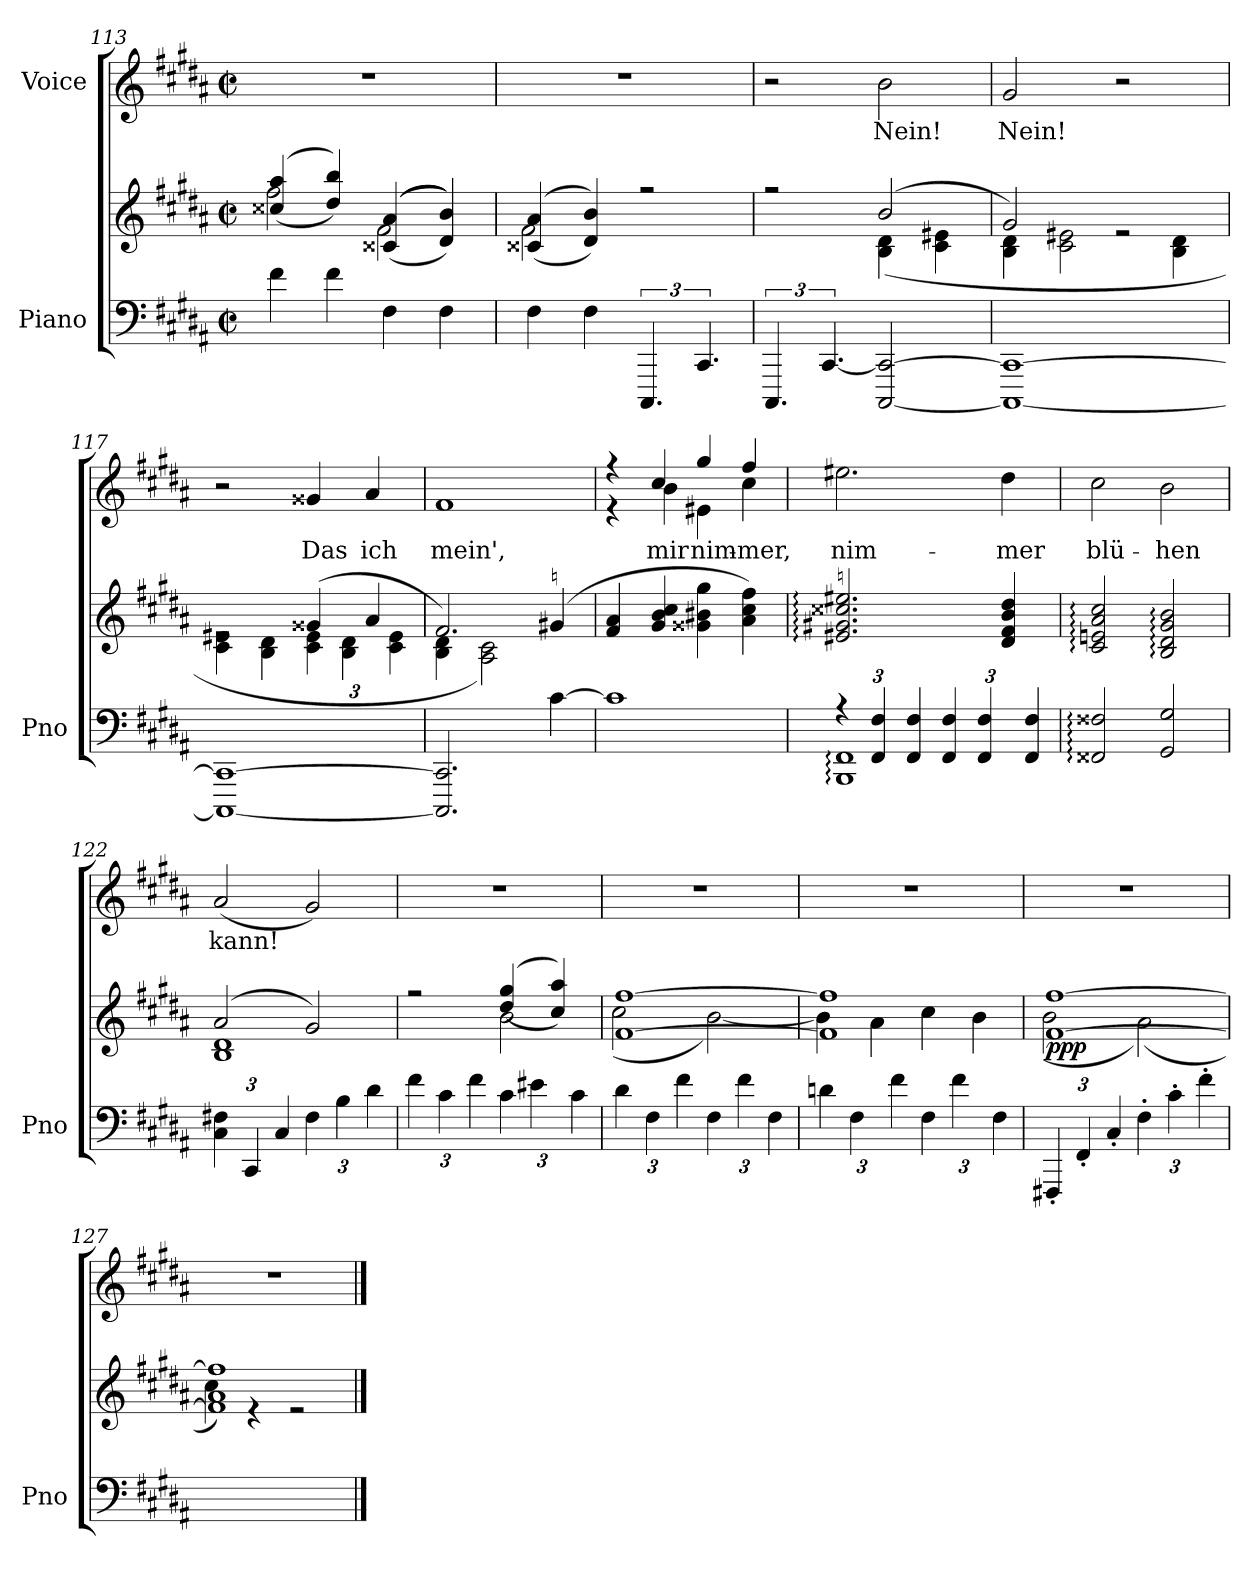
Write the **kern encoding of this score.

**kern	**kern	**dynam	**kern	**text
*part2	*part2	*part2	*part1	*part1
*staff3	*staff2	*staff2/3	*staff1	*staff1
*I"Piano	*	*	*I"Voice	*
*I'Pno	*	*	*	*
*clefF4	*clefG2	*	*clefG2	*
*k[f#c#g#d#a#]	*k[f#c#g#d#a#]	*	*k[f#c#g#d#a#]	*
*M2/2	*M2/2	*	*M2/2	*
*met(c|)	*met(c|)	*	*met(c|)	*
=113	=113	=113	=113	=113
*	*^	*	*	*
4f#\	((4cc##X/ 4aa#/	2ff#\	.	1r	.
4f#\	4dd#/ 4bb/))	.	.	.	.
4F#\	((((4c##X/ 4a#/	2f#\	.	.	.
4F#\	4d#/ 4b/))))	.	.	.	.
=114	=114	=114	=114	=114	=114
4F#\	((4c##X/ 4a#/	2f#\	.	1r	.
4F#\	4d#/ 4b/))	.	.	.	.
6.CCC#/	2ryy	2rff	.	.	.
6.CC#/	.	.	.	.	.
!!LO:LB:g=z
=115	=115	=115	=115	=115	=115
6.CCC#/	2ryy	2rff	.	2r	.
[6.CC#/	.	.	.	.	.
!	!	!	!	!	!LO:LY:b
[2CCC#/ 2CC#/_	(2b/	(4B\ 4d#\	.	2b\	Nein!
.	.	4c#\ 4e#X\	.	.	.
=116	=116	=116	=116	=116	=116
!	!	!	!	!	!LO:LY:b
1CCC#_ 1CC#_	2g#/)	4B\ 4d#\	.	2g#/	Nein!
.	.	2c#\ 2e#X\	.	.	.
.	2re	.	.	2r	.
.	.	4B\ 4d#\	.	.	.
=117	=117	=117	=117	=117	=117
1CCC#_ 1CC#_	2re	4c#\ 4e#X\	.	2r	.
.	.	4B\ 4d#\	.	.	.
*	*	*Xbrackettup	*	*	*
!	!	!	!	!	!LO:LY:b
.	(4g##X/	6c#\ 6e#\	.	4g##X/	Das
.	.	6B\ 6d#\	.	.	.
!	!	!	!	!	!LO:LY:b
.	4a#/	.	.	4a#/	ich
.	.	6c#\ 6e#\	.	.	.
=118	=118	=118	=118	=118	=118
!	!	!	!	!	!LO:LY:b
2.CCC#/] 2.CC#/]	2.f#/)	4B\ 4d#\	.	1f#	mein',
.	.	2A#\ 2c#\)	.	.	.
!	!LO:TX:a:t=♮	!	!	!	!
[4c#\	(4g#X/	4rgyy	.	.	.
*	*v	*v	*	*	*
=119	=119	=119	=119	=119
*	*	*	*^	*
1c#]	4f#/ 4a#/	.	4r	4r	.
!	!	!	!	!	!LO:LY:b
.	4g#/ 4b/ 4cc#/	.	4cc#/	4b!\	mir
!	!	!	!	!	!LO:LY:b
.	4g##X\ 4b#X\ 4gg#\	.	4gg#/	4e#X!\	nim-
!	!	!	!	!	!LO:LY:b
.	4a#\ 4cc#\ 4ff#\)	.	4ff#/	4cc#!\	-mer,
*	*	*	*v	*v	*
=120	=120	=120	=120	=120
*Xbrackettup	*	*	*	*
*^	*	*	*^	*
!	!	!LO:TX:a:t=♮	!	!	!	!
!	!	!	!	!	!	!LO:LY:b
*	*	*	*	*v	*v	*
6r	1BBB: 1FF#:	2.e#X/: 2.g#X/: 2.cc##X/: 2.ee#X/:	.	2.ee#X\	nim-
6FF#/ 6F#/	.	.	.	.	.
6FF#/ 6F#/	.	.	.	.	.
6FF#/ 6F#/	.	.	.	.	.
6FF#/ 6F#/	.	.	.	.	.
!	!	!	!	!	!LO:LY:b
.	.	4d#/ 4f#/ 4b/ 4dd#/	.	4dd#\	-mer
6FF#/ 6F#/	.	.	.	.	.
*v	*v	*	*	*	*
!!LO:LB:g=z
=121	=121	=121	=121	=121
!	!	!	!	!LO:LY:b
2FF##X/: 2F##X/:	2c#/: 2en/: 2a#/: 2cc#/:	.	2cc#\	blü-
!	!	!	!	!LO:LY:b
2GG#/ 2G#/	2B/: 2d#/: 2g#/: 2b/:	.	2b\	-hen
=122	=122	=122	=122	=122
*	*^	*	*	*
!	!	!	!	!	!LO:LY:b
6C#\ 6F#X\	(2a#/	1B 1d#	.	(2a#/	kann!
6CC#/	.	.	.	.	.
6C#/	.	.	.	.	.
6F#\	2g#/)	.	.	2g#/)	.
6B\	.	.	.	.	.
6d#\	.	.	.	.	.
=123	=123	=123	=123	=123	=123
6f#\	2ryy	2rff	.	1r	.
6c#\	.	.	.	.	.
6f#\	.	.	.	.	.
6c#\	((>4dd#/ 4gg#/	2b\	.	.	.
6e#X\	.	.	.	.	.
.	4cc#/ 4aa#/))	.	.	.	.
6c#\	.	.	.	.	.
=124	=124	=124	=124	=124	=124
6d#\	[1f# [1ff#	(>2cc#\	.	1r	.
6F#\	.	.	.	.	.
6f#\	.	.	.	.	.
6F#\	.	[2b\)	.	.	.
6f#\	.	.	.	.	.
6F#\	.	.	.	.	.
=125	=125	=125	=125	=125	=125
6dn\	1f#] 1ff#]	4b\]	.	1r	.
6F#\	.	.	.	.	.
.	.	4a#\	.	.	.
6f#\	.	.	.	.	.
6F#\	.	4cc#\	.	.	.
6f#\	.	.	.	.	.
.	.	4b\	.	.	.
6F#\	.	.	.	.	.
=126	=126	=126	=126	=126	=126
!	!	!	!LO:DY:b	!	!
6FFF#X'/	[1f# [1ff#	(>2b\	ppp	1r	.
6FF#'/	.	.	.	.	.
6C#'/	.	.	.	.	.
6F#'\	.	(2a#\)	.	.	.
6c#'\	.	.	.	.	.
6f#'\	.	.	.	.	.
=127	=127	=127	=127	=127	=127
1ryy	4cc#\	1f#] 1a# 1ff#])	.	1r	.
.	4re	.	.	.	.
.	2re	.	.	.	.
*	*v	*v	*	*	*
==	==	==	==	==
*-	*-	*-	*-	*-
